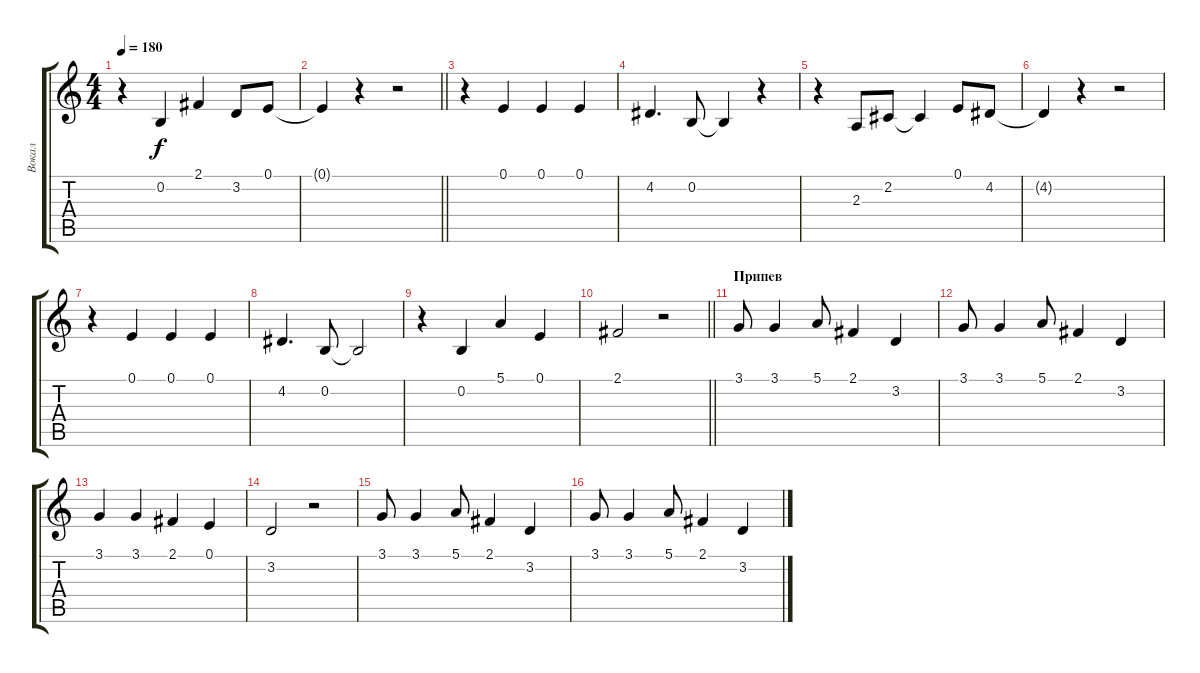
\track ("Вокал" "Вокал") {instrument flute}
\staff {score tabs}
\tuning (E4 B3 G3 D3 A2 E2) {hide}
\ts (4 4)
\tempo 180
\clef g2
\ks c
r.4{dy f} 0.2.4 2.1.4 3.2.8 0.1.8 |
\barLineRight lightlight
0.1{t}.4 r.4 r.2 |
\section ("" " ")
r.4 0.1.4 0.1.4 0.1.4 |
4.2.4{d} 0.2.8 0.2{t}.4 r.4 |
r.4 2.3.8 2.2.8 2.2{t}.4 0.1.8 4.2.8 |
4.2{t}.4 r.4 r.2 |
r.4 0.1.4 0.1.4 0.1.4 |
4.2.4{d} 0.2.8 0.2{t}.2 |
r.4 0.2.4 5.1.4 0.1.4 |
\barLineRight lightlight
2.1.2 r.2 |
\section ("" "Припев")
3.1.8 3.1.4 5.1.8 2.1.4 3.2.4 |
3.1.8 3.1.4 5.1.8 2.1.4 3.2.4 |
3.1.4 3.1.4 2.1.4 0.1.4 |
3.2.2 r.2 |
3.1.8 3.1.4 5.1.8 2.1.4 3.2.4 |
3.1.8 3.1.4 5.1.8 2.1.4 3.2.4
